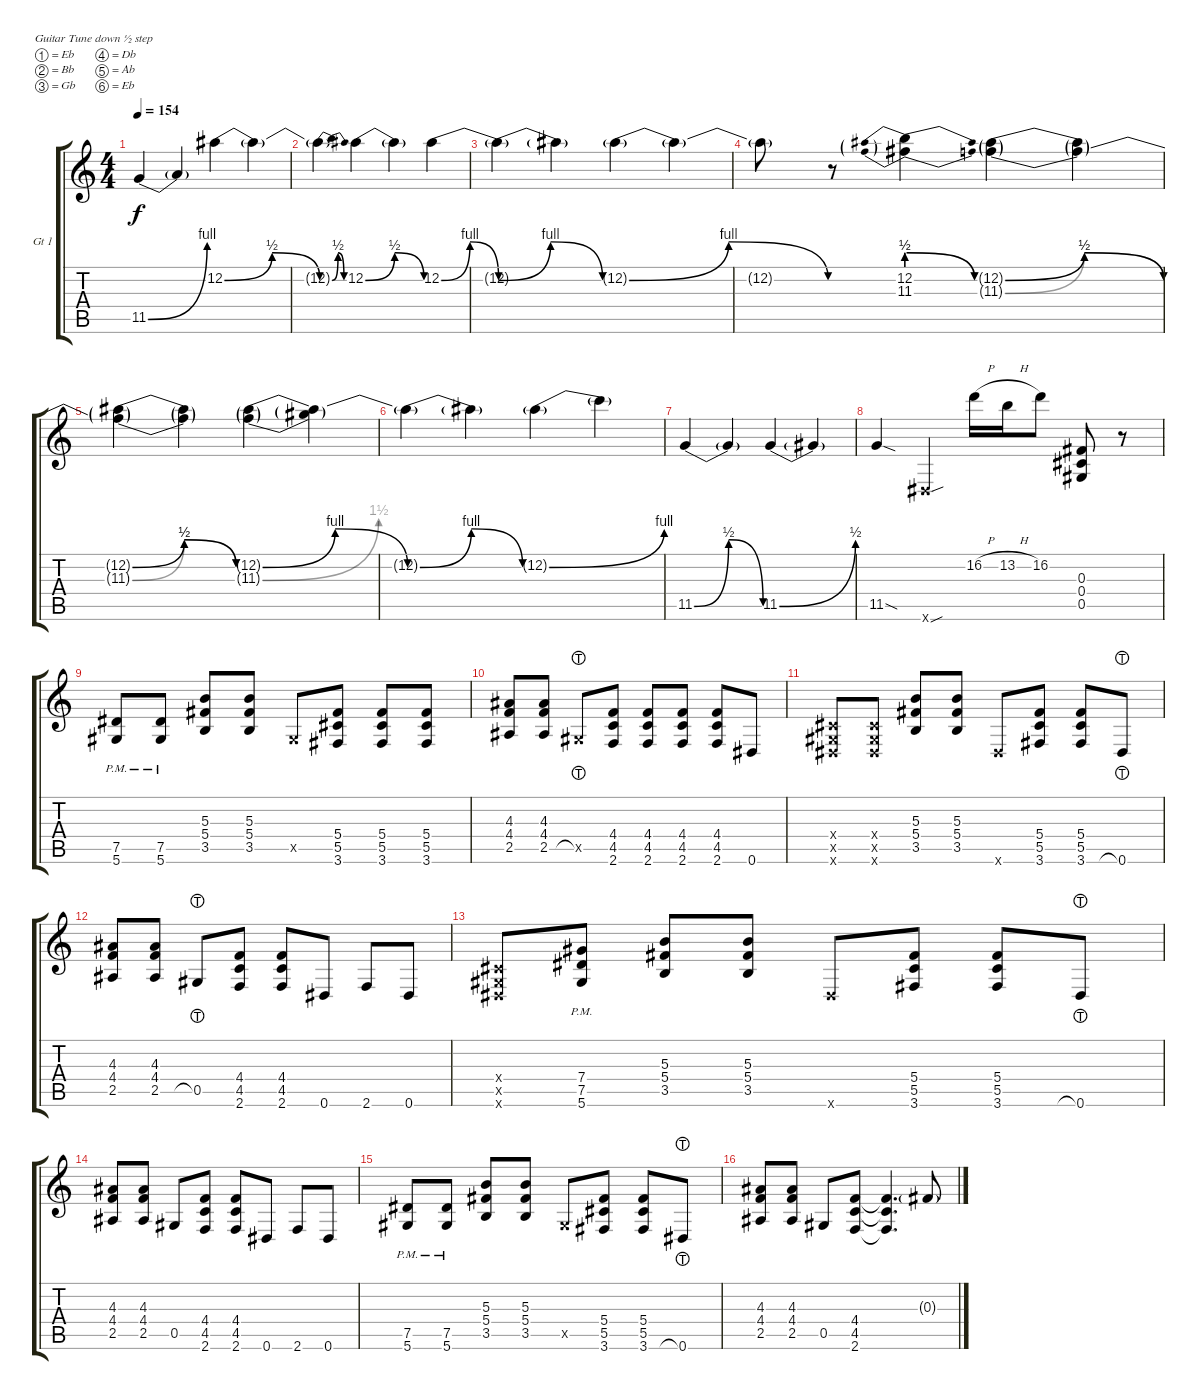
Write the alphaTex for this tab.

\defaultSystemsLayout 4
\bracketExtendMode groupsimilarinstruments
\firstSystemTrackNameOrientation horizontal
\otherSystemsTrackNameOrientation horizontal
\track ("El Guitar" "Gt 1") {instrument distortionguitar}
\staff {score tabs}
\tuning (Eb4 Bb3 Gb3 Db3 Ab2 Eb2)
\ts (4 4)
\tempo 154
\clef g2
\ks c
11.5{be (bend 0 0 15 4) t}.4{dy f} 11.5{t}.4 12.2{be (bendrelease 0 0 11.4 2 20.4 2 30 0)}.4 12.2{t}.4 |
12.2{be (bendrelease 0 0 10.2 2 20.4 2 30 0) t}.4 12.2{be (bendrelease 0 0 11.4 2 20.4 2 30 0)}.4 12.2{t}.4 12.2{be (bendrelease 0 0 10.2 4 20.4 4 30 0)}.4 |
12.2{be (bendrelease 0 0 10.2 4 20.4 4 30 0) t}.4 12.2{t}.4 12.2{be (bendrelease 0 0 10.2 4 20.4 4 30 0) g}.4 12.2{t}.4 |
12.2{t}.8 r.8 (12.2{be (prebendrelease 0 2 15 0)} 11.3{be (prebendrelease 0 2 15 0)}).4 (12.2{be (bendrelease 0 0 11.4 2 20.4 2 30 0) g} 11.3{be (bendrelease 0 0 10.799999999999999 2 20.4 2 30 0) g}).4 (12.2{t} 11.3{t}).4 |
(11.3{be (bendrelease 0 0 11.4 2 20.4 2 30 0) t} 12.2{be (bendrelease 0 0 10.2 2 20.4 2 30 0) g}).4 (11.3{t} 12.2{t}).4 (11.3{be (bend 0 0 15.6 6) g} 12.2{be (bendrelease 0 0 13.2 4 20.4 4 30 0) g}).4 (11.3{t} 12.2{t}).4 |
12.2{be (bendrelease 0 0 10.2 4 20.4 4 30 0) t}.4 12.2{t}.4 12.2{be (bend 0 0 15 4) g}.4 12.2{t}.4 |
11.5{be (bendrelease 0 0 10.799999999999999 2 20.4 2 30 0)}.4 11.5{t}.4 11.5{be (bend 0 0 16.2 2)}.4 11.5{t}.4 |
11.5{sod}.4 0.6{sou x}.4 16.2{h}.16 13.2{h}.16 16.2.8 (0.5 0.4 0.3).8 r.8 |
(5.6{pm} 7.5{pm}).8 (5.6{pm} 7.5{pm}).8 (3.5 5.4 5.3).8 (3.5 5.4 5.3).8 0.5{x}.8 (3.6 5.5 5.4).8 (3.6 5.5 5.4).8 (3.6 5.5 5.4).8 |
(2.5 4.4 4.3).8 (4.4 4.3 2.5).8 0.5{lht x}.8 (2.6 4.5 4.4).8 (2.6 4.5 4.4).8 (2.6 4.5 4.4).8 (2.6 4.5 4.4).8 0.6.8 |
(0.6{x} 0.5{x} 0.4{x}).8 (0.6{x} 0.5{x} 0.4{x}).8 (3.5 5.4 5.3).8 (3.5 5.4 5.3).8 0.6{x}.8 (3.6 5.5 5.4).8 (3.6 5.5 5.4).8 0.6{lht}.8 |
(2.5 4.4 4.3).8 (2.5 4.4 4.3).8 0.5{lht}.8 (2.6 4.4 4.5).8 (2.6 4.5 4.4).8 0.6.8 2.6.8 0.6.8 |
(0.6{x} 0.5{x} 0.4{x}).8 (5.6{pm} 7.5{pm} 7.4{pm}).8 (3.5 5.4 5.3).8 (3.5 5.4 5.3).8 0.6{x}.8 (3.6 5.5 5.4).8 (3.6 5.5 5.4).8 0.6{lht}.8 |
(2.5 4.4 4.3).8 (4.4 4.3 2.5).8 0.5.8 (2.6 4.5 4.4).8 (2.6 4.5 4.4).8 0.6.8 2.6.8 0.6.8 |
(5.6{pm} 7.5{pm}).8 (5.6{pm} 7.5{pm}).8 (3.5 5.4 5.3).8 (3.5 5.4 5.3).8 0.5{x}.8 (3.6 5.5 5.4).8 (5.4 5.5 3.6).8 0.6{lht}.8 |
(2.5 4.4 4.3).8 (2.5 4.4 4.3).8 0.5.8 (2.6 4.5 4.4).8 (2.6{t} 4.5{t} 4.4{t}).4{d} 0.3{g}.8
